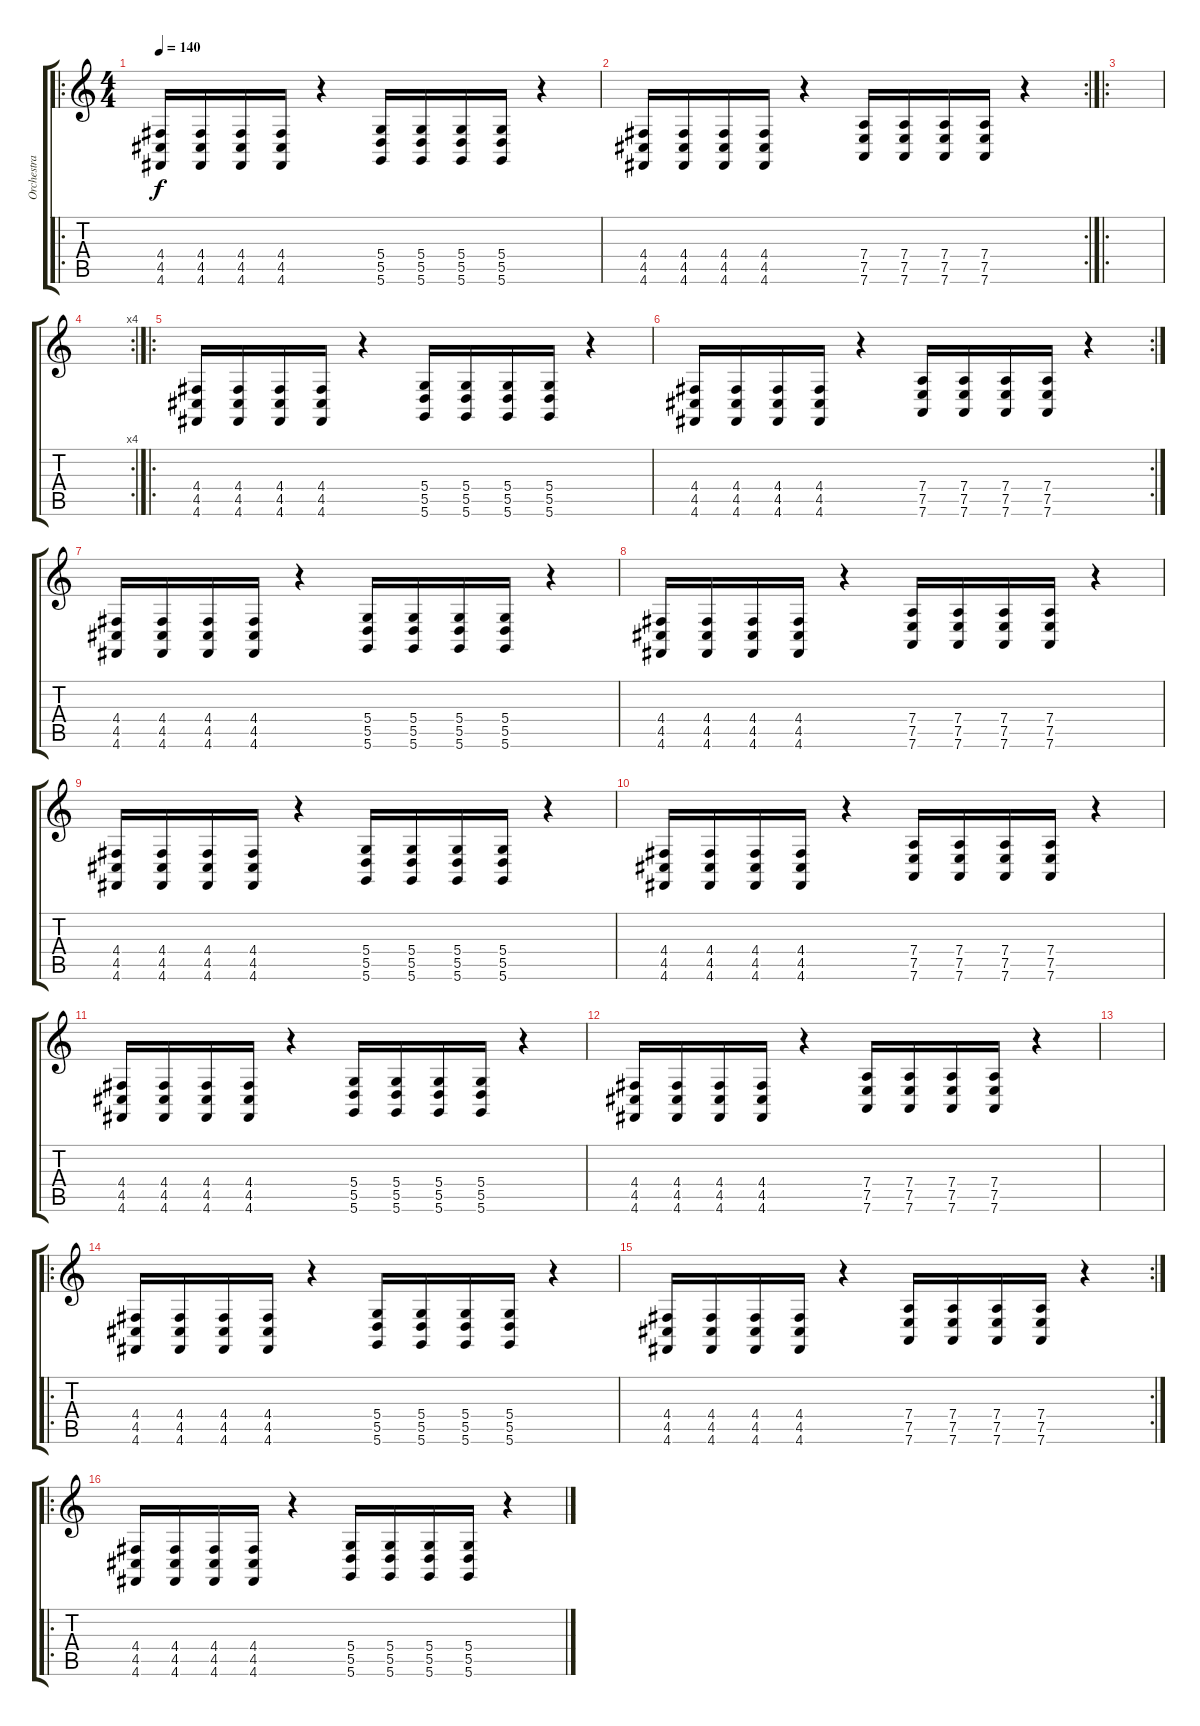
\track ("Orchestra Hits" "Orchestra ") {instrument orchestrahit}
\staff {score tabs}
\tuning (E4 B3 G3 D3 A2 D2) {hide}
\ro
\ts (4 4)
\tempo 140
\clef g2
\ks c
(4.4 4.5 4.6).16{dy f} (4.4 4.5 4.6).16 (4.4 4.5 4.6).16 (4.4 4.5 4.6).16 r.4 (5.4 5.5 5.6).16 (5.4 5.5 5.6).16 (5.4 5.5 5.6).16 (5.4 5.5 5.6).16 r.4 |
\rc 2
(4.4 4.5 4.6).16 (4.4 4.5 4.6).16 (4.4 4.5 4.6).16 (4.4 4.5 4.6).16 r.4 (7.4 7.5 7.6).16 (7.4 7.5 7.6).16 (7.4 7.5 7.6).16 (7.4 7.5 7.6).16 r.4 |
\ro
|
\rc 4
|
\ro
(4.4 4.5 4.6).16 (4.4 4.5 4.6).16 (4.4 4.5 4.6).16 (4.4 4.5 4.6).16 r.4 (5.4 5.5 5.6).16 (5.4 5.5 5.6).16 (5.4 5.5 5.6).16 (5.4 5.5 5.6).16 r.4 |
\rc 2
(4.4 4.5 4.6).16 (4.4 4.5 4.6).16 (4.4 4.5 4.6).16 (4.4 4.5 4.6).16 r.4 (7.4 7.5 7.6).16 (7.4 7.5 7.6).16 (7.4 7.5 7.6).16 (7.4 7.5 7.6).16 r.4 |
(4.4 4.5 4.6).16 (4.4 4.5 4.6).16 (4.4 4.5 4.6).16 (4.4 4.5 4.6).16 r.4 (5.4 5.5 5.6).16 (5.4 5.5 5.6).16 (5.4 5.5 5.6).16 (5.4 5.5 5.6).16 r.4 |
(4.4 4.5 4.6).16 (4.4 4.5 4.6).16 (4.4 4.5 4.6).16 (4.4 4.5 4.6).16 r.4 (7.4 7.5 7.6).16 (7.4 7.5 7.6).16 (7.4 7.5 7.6).16 (7.4 7.5 7.6).16 r.4 |
(4.4 4.5 4.6).16 (4.4 4.5 4.6).16 (4.4 4.5 4.6).16 (4.4 4.5 4.6).16 r.4 (5.4 5.5 5.6).16 (5.4 5.5 5.6).16 (5.4 5.5 5.6).16 (5.4 5.5 5.6).16 r.4 |
(4.4 4.5 4.6).16 (4.4 4.5 4.6).16 (4.4 4.5 4.6).16 (4.4 4.5 4.6).16 r.4 (7.4 7.5 7.6).16 (7.4 7.5 7.6).16 (7.4 7.5 7.6).16 (7.4 7.5 7.6).16 r.4 |
(4.4 4.5 4.6).16 (4.4 4.5 4.6).16 (4.4 4.5 4.6).16 (4.4 4.5 4.6).16 r.4 (5.4 5.5 5.6).16 (5.4 5.5 5.6).16 (5.4 5.5 5.6).16 (5.4 5.5 5.6).16 r.4 |
(4.4 4.5 4.6).16 (4.4 4.5 4.6).16 (4.4 4.5 4.6).16 (4.4 4.5 4.6).16 r.4 (7.4 7.5 7.6).16 (7.4 7.5 7.6).16 (7.4 7.5 7.6).16 (7.4 7.5 7.6).16 r.4 |
|
\ro
(4.4 4.5 4.6).16 (4.4 4.5 4.6).16 (4.4 4.5 4.6).16 (4.4 4.5 4.6).16 r.4 (5.4 5.5 5.6).16 (5.4 5.5 5.6).16 (5.4 5.5 5.6).16 (5.4 5.5 5.6).16 r.4 |
\rc 2
(4.4 4.5 4.6).16 (4.4 4.5 4.6).16 (4.4 4.5 4.6).16 (4.4 4.5 4.6).16 r.4 (7.4 7.5 7.6).16 (7.4 7.5 7.6).16 (7.4 7.5 7.6).16 (7.4 7.5 7.6).16 r.4 |
\ro
(4.4 4.5 4.6).16 (4.4 4.5 4.6).16 (4.4 4.5 4.6).16 (4.4 4.5 4.6).16 r.4 (5.4 5.5 5.6).16 (5.4 5.5 5.6).16 (5.4 5.5 5.6).16 (5.4 5.5 5.6).16 r.4
